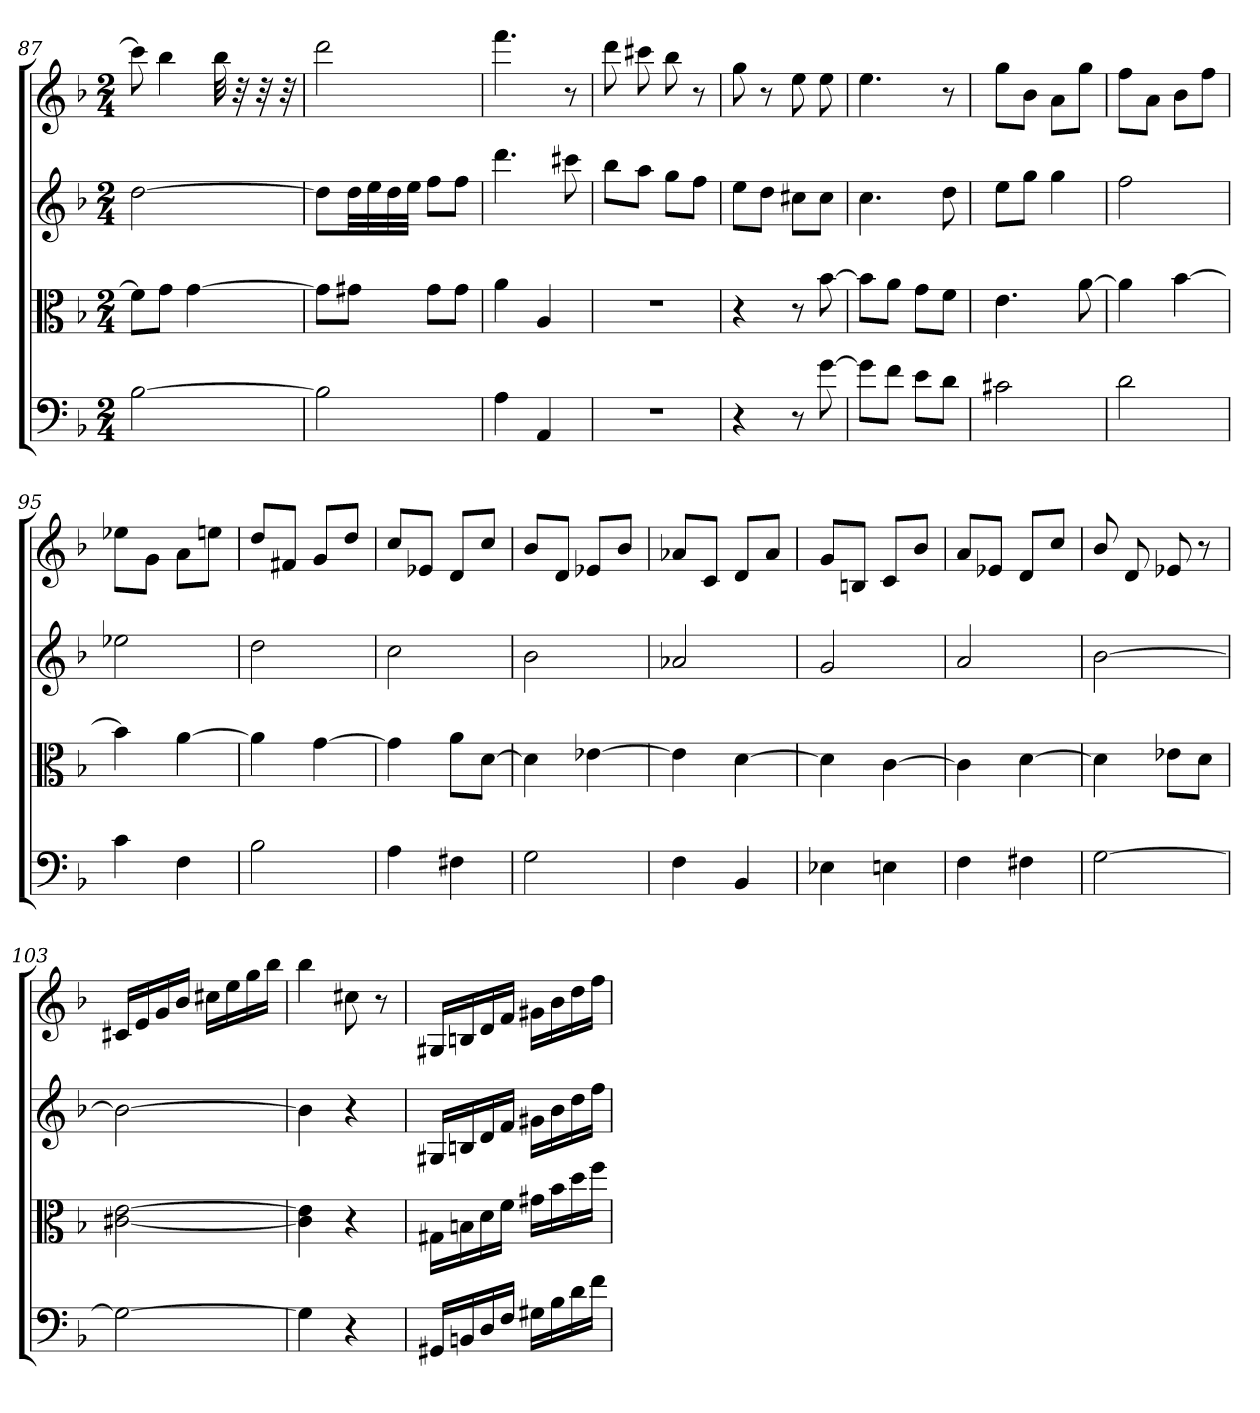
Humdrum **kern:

**kern	**kern	**kern	**kern
*part4	*part3	*part2	*part1
*staff4	*staff3	*staff2	*staff1
*clefF4	*clefC3	*clefG2	*clefG2
*k[b-]	*k[b-]	*k[b-]	*k[b-]
*d:	*d:	*d:	*d:
*M2/4	*M2/4	*M2/4	*M2/4
=87	=87	=87	=87
[2B-\	8f#\L]	[2dd\	8ccc\]
.	8g\J	.	4bb-\
.	[4g\	.	.
.	.	.	32bb-\
.	.	.	32r
.	.	.	32r
.	.	.	32r
=88	=88	=88	=88
2B-\]	8g\L]	8dd\L]	2ddd\
.	8g#X\J	32dd\LL	.
.	.	32ee\	.
.	.	32dd\	.
.	.	32ee\JJJ	.
.	8g#\L	8ff\L	.
.	8g#\J	8ff\J	.
=89	=89	=89	=89
4A\	4a\	4.ddd\	4.fff\
4AA/	4A/	.	.
.	.	8ccc#X\	8r
=90	=90	=90	=90
2r	2r	8bb-\L	8ddd\
.	.	8aa\J	8ccc#X\
.	.	8gg\L	8bb-\
.	.	8ff\J	8r
=91	=91	=91	=91
4r	4r	8ee\L	8gg\
.	.	8dd\J	8r
8r	8r	8cc#X\L	8ee\
[8g\	[8b-\	8cc#\J	8ee\
=92	=92	=92	=92
8g\L]	8b-\L]	4.cc\	4.ee\
8f\J	8a\J	.	.
8e\L	8g\L	.	.
8d\J	8f\J	8dd\	8r
=93	=93	=93	=93
2c#X\	4.e\	8ee\L	8gg\L
.	.	8gg\J	8b-\J
.	.	4gg\	8a\L
.	[8a\	.	8gg\J
=94	=94	=94	=94
2d\	4a\]	2ff\	8ff\L
.	.	.	8a\J
.	[4b-\	.	8b-\L
.	.	.	8ff\J
=95	=95	=95	=95
4c\	4b-\]	2ee-X\	8ee-X\L
.	.	.	8g\J
4F\	[4a\	.	8a\L
.	.	.	8een\J
=96	=96	=96	=96
2B-\	4a\]	2dd\	8dd/L
.	.	.	8f#X/J
.	[4g\	.	8g/L
.	.	.	8dd/J
=97	=97	=97	=97
4A\	4g\]	2cc\	8cc/L
.	.	.	8e-X/J
4F#X\	8a\L	.	8d/L
.	[8d\J	.	8cc/J
=98	=98	=98	=98
2G\	4d\]	2b-\	8b-/L
.	.	.	8d/J
.	[4e-X\	.	8e-X/L
.	.	.	8b-/J
=99	=99	=99	=99
4F\	4e-\]	2a-X/	8a-X/L
.	.	.	8c/J
4BB-/	[4d\	.	8d/L
.	.	.	8a-/J
=100	=100	=100	=100
4E-X\	4d\]	2g/	8g/L
.	.	.	8Bn/J
4En\	[4c\	.	8c/L
.	.	.	8b-/J
=101	=101	=101	=101
4F\	4c\]	2a/	8a/L
.	.	.	8e-X/J
4F#X\	[4d\	.	8d/L
.	.	.	8cc/J
=102	=102	=102	=102
[2G\	4d\]	[2b-\	8b-/
.	.	.	8d/
.	8e-X\L	.	8e-X/
.	8d\J	.	8r
=103	=103	=103	=103
2G\_	[2c#X\ [2e\	2b-\_	16c#X/LL
.	.	.	16e/
.	.	.	16g/
.	.	.	16b-/JJ
.	.	.	16cc#X\LL
.	.	.	16ee\
.	.	.	16gg\
.	.	.	16bb-\JJ
=104	=104	=104	=104
4G\]	4c#]\ 4e]\	4b-\]	4bb-\
4r	4r	4r	8cc#X\
.	.	.	8r
=105	=105	=105	=105
16GG#X/LL	16G#X\LL	16G#X/LL	16G#X/LL
16BBn/	16Bn\	16Bn/	16Bn/
16D/	16d\	16d/	16d/
16F/JJ	16f\JJ	16f/JJ	16f/JJ
16G#X\LL	16g#X\LL	16g#X\LL	16g#X\LL
16B-\	16b-\	16b-\	16b-\
16d\	16dd\	16dd\	16dd\
16f\JJ	16ff\JJ	16ff\JJ	16ff\JJ
=	=	=	=
*-	*-	*-	*-
